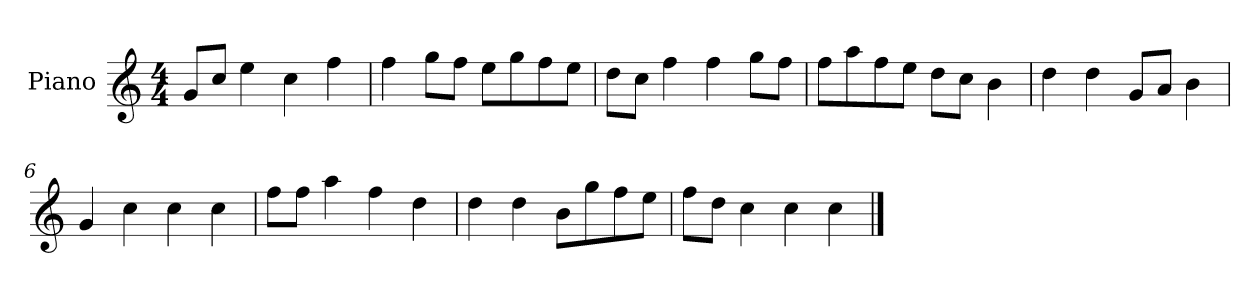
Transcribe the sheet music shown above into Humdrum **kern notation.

**kern
*part1
*staff1
*I"Piano
*I'P-no
*clefG2
*k[]
*M4/4
*MM90
=1
8g/L
8cc/J
4ee\
4cc\
4ff\
=2
4ff\
8gg\L
8ff\J
8ee\L
8gg\
8ff\
8ee\J
=3
8dd\L
8cc\J
4ff\
4ff\
8gg\L
8ff\J
=4
8ff\L
8aa\
8ff\
8ee\J
8dd\L
8cc\J
4b\
=5
4dd\
4dd\
8g/L
8a/J
4b\
=6
4g/
4cc\
4cc\
4cc\
!!LO:LB:g=z
=7
8ff\L
8ff\J
4aa\
4ff\
4dd\
=8
4dd\
4dd\
8b\L
8gg\
8ff\
8ee\J
=9
8ff\L
8dd\J
4cc\
4cc\
4cc\
==
*-
